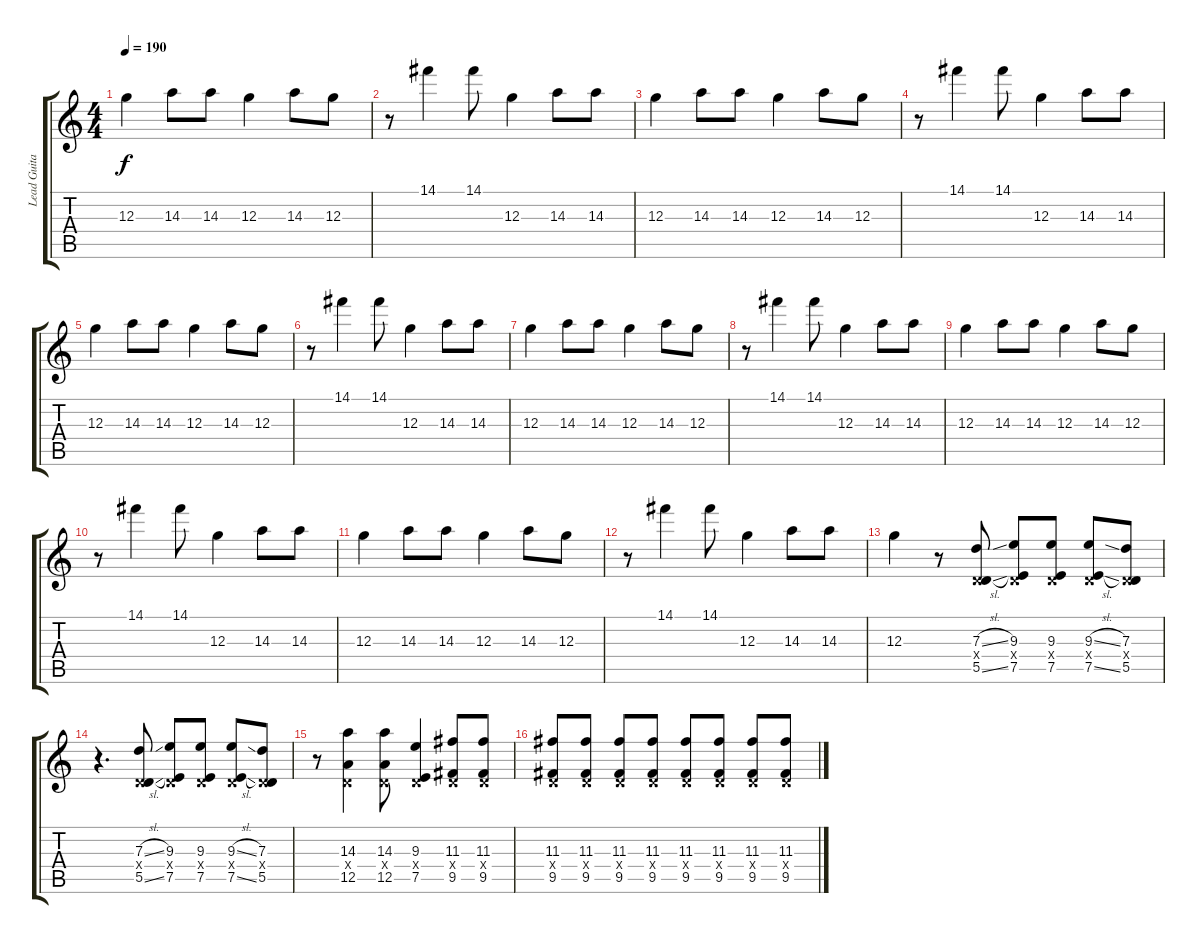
\track ("Lead Guitar" "Lead Guita") {instrument distortionguitar}
\staff {score tabs}
\tuning (E4 B3 G3 D3 A2 E2) {hide}
\ts (4 4)
\tempo 190
\clef g2
\ks c
12.3.4{dy f} 14.3.8 14.3.8 12.3.4 14.3.8 12.3.8 |
r.8 14.1.4 14.1.8 12.3.4 14.3.8 14.3.8 |
12.3.4 14.3.8 14.3.8 12.3.4 14.3.8 12.3.8 |
r.8 14.1.4 14.1.8 12.3.4 14.3.8 14.3.8 |
12.3.4 14.3.8 14.3.8 12.3.4 14.3.8 12.3.8 |
r.8 14.1.4 14.1.8 12.3.4 14.3.8 14.3.8 |
12.3.4 14.3.8 14.3.8 12.3.4 14.3.8 12.3.8 |
r.8 14.1.4 14.1.8 12.3.4 14.3.8 14.3.8 |
12.3.4 14.3.8 14.3.8 12.3.4 14.3.8 12.3.8 |
r.8 14.1.4 14.1.8 12.3.4 14.3.8 14.3.8 |
12.3.4 14.3.8 14.3.8 12.3.4 14.3.8 12.3.8 |
r.8 14.1.4 14.1.8 12.3.4 14.3.8 14.3.8 |
12.3.4 r.8 (7.3{sl} 0.4{x} 5.5{sl}).8 (9.3 0.4{x} 7.5).8 (9.3 0.4{x} 7.5).8 (9.3{sl} 0.4{x} 7.5{sl}).8 (7.3 0.4{x} 5.5).8 |
r.4{d} (7.3{sl} 0.4{x} 5.5{sl}).8 (9.3 0.4{x} 7.5).8 (9.3 0.4{x} 7.5).8 (9.3{sl} 0.4{x} 7.5{sl}).8 (7.3 0.4{x} 5.5).8 |
r.8 (14.3 0.4{x} 12.5).4 (14.3 0.4{x} 12.5).8 (9.3 0.4{x} 7.5).4 (11.3 0.4{x} 9.5).8 (11.3 0.4{x} 9.5).8 |
(11.3 0.4{x} 9.5).8 (11.3 0.4{x} 9.5).8 (11.3 0.4{x} 9.5).8 (11.3 0.4{x} 9.5).8 (11.3 0.4{x} 9.5).8 (11.3 0.4{x} 9.5).8 (11.3 0.4{x} 9.5).8 (11.3 0.4{x} 9.5).8
